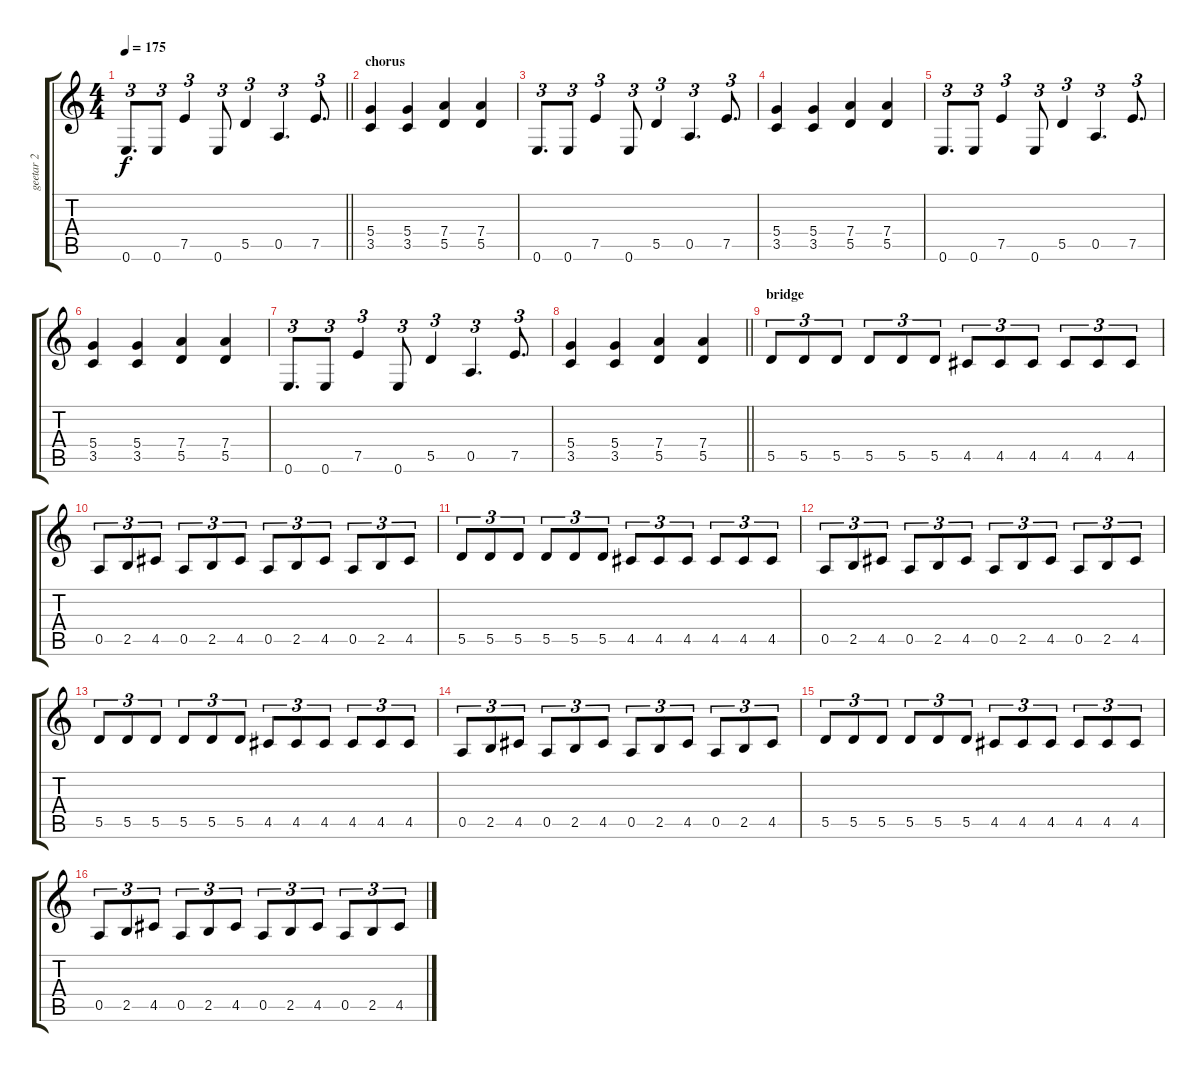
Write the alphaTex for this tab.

\track ("geetar 2" "geetar 2") {instrument distortionguitar}
\staff {score tabs}
\tuning (E4 B3 G3 D3 A2 E2) {hide}
\ts (4 4)
\tempo 175
\clef g2
\barLineRight lightlight
\ks c
0.6.8{d tu (3 2) dy f} 0.6.8{tu (3 2)} 7.5.4{tu (3 2)} 0.6.8{tu (3 2)} 5.5.4{tu (3 2)} 0.5.4{d tu (3 2)} 7.5.8{d tu (3 2)} |
\section ("" "chorus")
(5.4 3.5).4 (5.4 3.5).4 (7.4 5.5).4 (7.4 5.5).4 |
0.6.8{d tu (3 2)} 0.6.8{tu (3 2)} 7.5.4{tu (3 2)} 0.6.8{tu (3 2)} 5.5.4{tu (3 2)} 0.5.4{d tu (3 2)} 7.5.8{d tu (3 2)} |
(5.4 3.5).4 (5.4 3.5).4 (7.4 5.5).4 (7.4 5.5).4 |
0.6.8{d tu (3 2)} 0.6.8{tu (3 2)} 7.5.4{tu (3 2)} 0.6.8{tu (3 2)} 5.5.4{tu (3 2)} 0.5.4{d tu (3 2)} 7.5.8{d tu (3 2)} |
(5.4 3.5).4 (5.4 3.5).4 (7.4 5.5).4 (7.4 5.5).4 |
0.6.8{d tu (3 2)} 0.6.8{tu (3 2)} 7.5.4{tu (3 2)} 0.6.8{tu (3 2)} 5.5.4{tu (3 2)} 0.5.4{d tu (3 2)} 7.5.8{d tu (3 2)} |
\barLineRight lightlight
(5.4 3.5).4 (5.4 3.5).4 (7.4 5.5).4 (7.4 5.5).4 |
\section ("" "bridge")
5.5.8{tu (3 2)} 5.5.8{tu (3 2)} 5.5.8{tu (3 2)} 5.5.8{tu (3 2)} 5.5.8{tu (3 2)} 5.5.8{tu (3 2)} 4.5.8{tu (3 2)} 4.5.8{tu (3 2)} 4.5.8{tu (3 2)} 4.5.8{tu (3 2)} 4.5.8{tu (3 2)} 4.5.8{tu (3 2)} |
0.5.8{tu (3 2)} 2.5.8{tu (3 2)} 4.5.8{tu (3 2)} 0.5.8{tu (3 2)} 2.5.8{tu (3 2)} 4.5.8{tu (3 2)} 0.5.8{tu (3 2)} 2.5.8{tu (3 2)} 4.5.8{tu (3 2)} 0.5.8{tu (3 2)} 2.5.8{tu (3 2)} 4.5.8{tu (3 2)} |
5.5.8{tu (3 2)} 5.5.8{tu (3 2)} 5.5.8{tu (3 2)} 5.5.8{tu (3 2)} 5.5.8{tu (3 2)} 5.5.8{tu (3 2)} 4.5.8{tu (3 2)} 4.5.8{tu (3 2)} 4.5.8{tu (3 2)} 4.5.8{tu (3 2)} 4.5.8{tu (3 2)} 4.5.8{tu (3 2)} |
0.5.8{tu (3 2)} 2.5.8{tu (3 2)} 4.5.8{tu (3 2)} 0.5.8{tu (3 2)} 2.5.8{tu (3 2)} 4.5.8{tu (3 2)} 0.5.8{tu (3 2)} 2.5.8{tu (3 2)} 4.5.8{tu (3 2)} 0.5.8{tu (3 2)} 2.5.8{tu (3 2)} 4.5.8{tu (3 2)} |
5.5.8{tu (3 2)} 5.5.8{tu (3 2)} 5.5.8{tu (3 2)} 5.5.8{tu (3 2)} 5.5.8{tu (3 2)} 5.5.8{tu (3 2)} 4.5.8{tu (3 2)} 4.5.8{tu (3 2)} 4.5.8{tu (3 2)} 4.5.8{tu (3 2)} 4.5.8{tu (3 2)} 4.5.8{tu (3 2)} |
0.5.8{tu (3 2)} 2.5.8{tu (3 2)} 4.5.8{tu (3 2)} 0.5.8{tu (3 2)} 2.5.8{tu (3 2)} 4.5.8{tu (3 2)} 0.5.8{tu (3 2)} 2.5.8{tu (3 2)} 4.5.8{tu (3 2)} 0.5.8{tu (3 2)} 2.5.8{tu (3 2)} 4.5.8{tu (3 2)} |
5.5.8{tu (3 2)} 5.5.8{tu (3 2)} 5.5.8{tu (3 2)} 5.5.8{tu (3 2)} 5.5.8{tu (3 2)} 5.5.8{tu (3 2)} 4.5.8{tu (3 2)} 4.5.8{tu (3 2)} 4.5.8{tu (3 2)} 4.5.8{tu (3 2)} 4.5.8{tu (3 2)} 4.5.8{tu (3 2)} |
0.5.8{tu (3 2)} 2.5.8{tu (3 2)} 4.5.8{tu (3 2)} 0.5.8{tu (3 2)} 2.5.8{tu (3 2)} 4.5.8{tu (3 2)} 0.5.8{tu (3 2)} 2.5.8{tu (3 2)} 4.5.8{tu (3 2)} 0.5.8{tu (3 2)} 2.5.8{tu (3 2)} 4.5.8{tu (3 2)}
